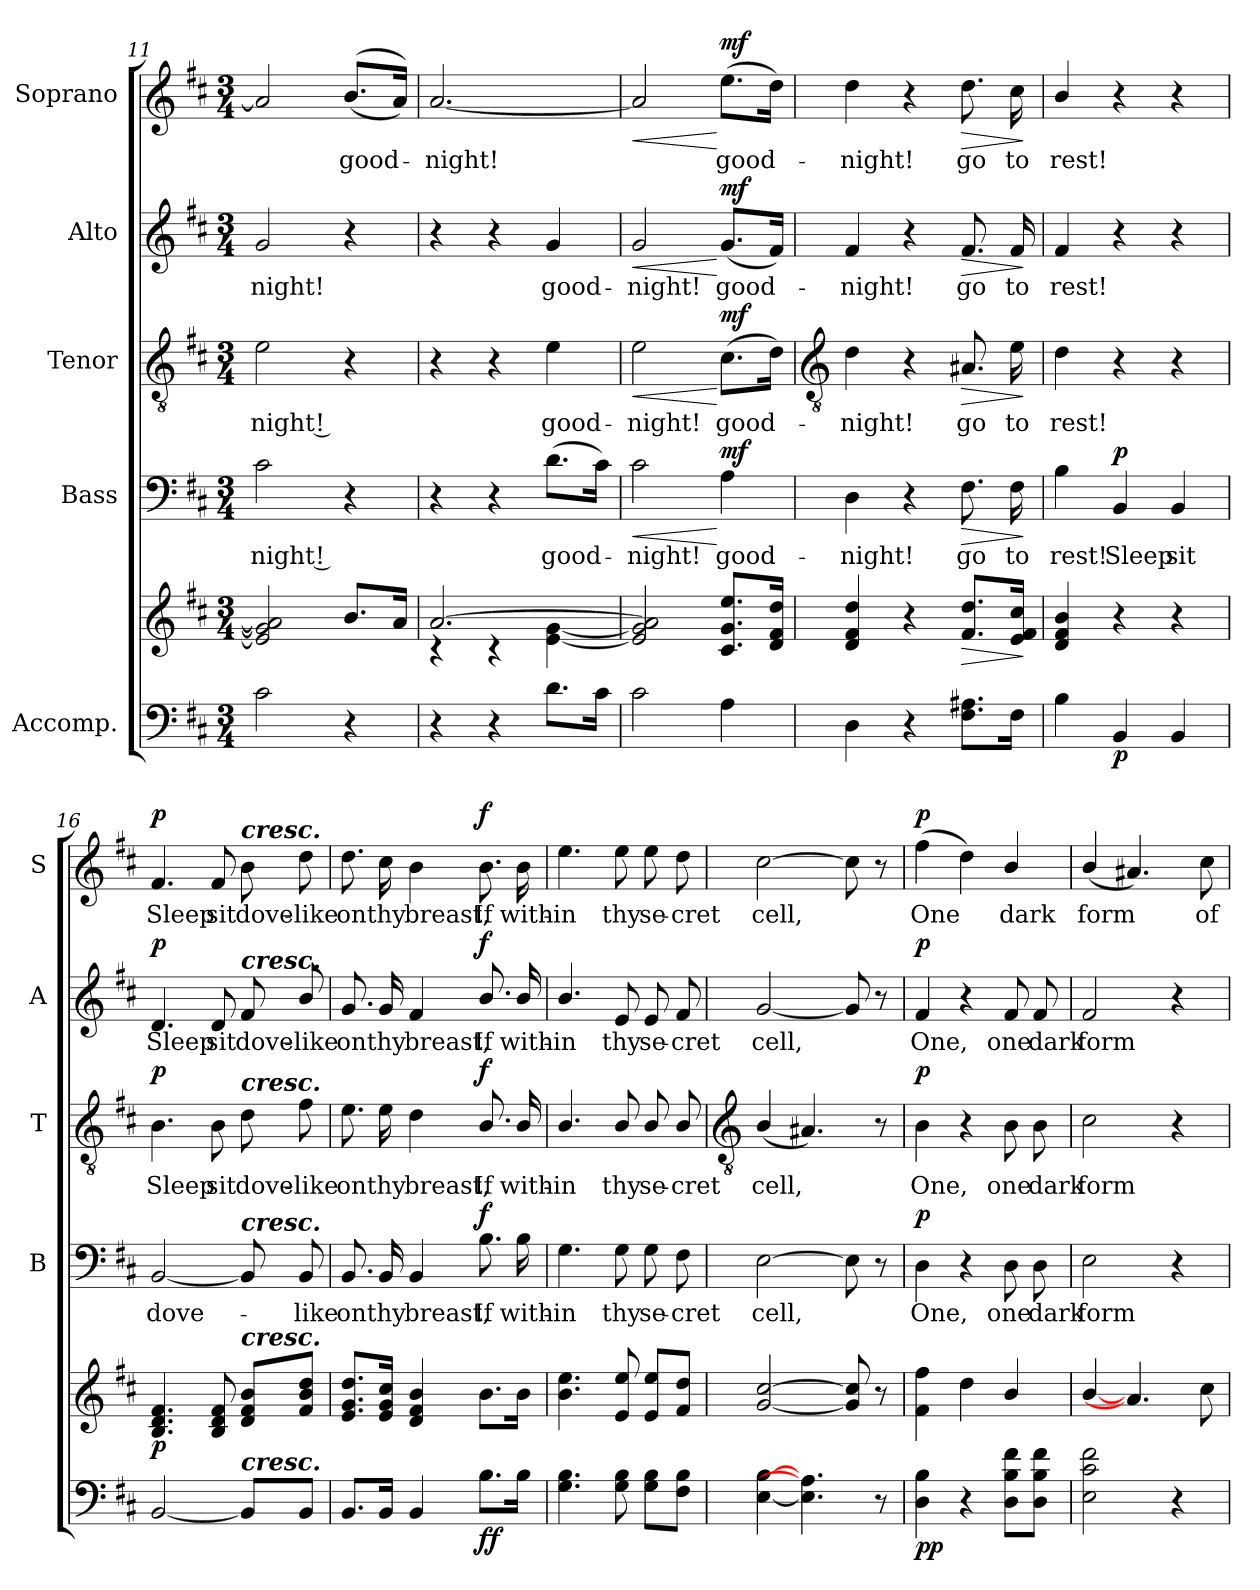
**kern	**kern	**dynam	**kern	**text	**dynam	**kern	**text	**dynam	**kern	**text	**dynam	**kern	**text	**dynam
*part5	*part5	*part5	*part4	*part4	*part4	*part3	*part3	*part3	*part2	*part2	*part2	*part1	*part1	*part1
*staff6	*staff5	*staff5/6	*staff4	*staff4	*staff4	*staff3	*staff3	*staff3	*staff2	*staff2	*staff2	*staff1	*staff1	*staff1
*I"Accomp.	*	*	*I"Bass	*	*	*I"Tenor	*	*	*I"Alto	*	*	*I"Soprano	*	*
*	*	*	*I'B	*	*	*I'T	*	*	*I'A	*	*	*I'S	*	*
*clefF4	*clefG2	*	*clefF4	*	*	*clefGv2	*	*	*clefG2	*	*	*clefG2	*	*
*k[f#c#]	*k[f#c#]	*	*k[f#c#]	*	*	*k[f#c#]	*	*	*k[f#c#]	*	*	*k[f#c#]	*	*
*D:	*D:	*	*D:	*	*	*D:	*	*	*D:	*	*	*D:	*	*
*M3/4	*M3/4	*	*M3/4	*	*	*M3/4	*	*	*M3/4	*	*	*M3/4	*	*
=11	=11	=11	=11	=11	=11	=11	=11	=11	=11	=11	=11	=11	=11	=11
*	*^	*	*	*	*	*	*	*	*	*	*	*	*	*
!	!	!	!	!	!LO:LY:b	!	!	!LO:LY:b	!	!	!LO:LY:b	!	!	!	!
2c#	2e/] 2g/] 2a/]	2.ryy	.	2c#	night !	.	2e	-night !	.	2g	-night!	.	2a]	.	.
!	!	!	!	!	!	!	!	!	!	!	!	!	!	!LO:LY:b	!
4r	8.b/L	.	.	4r	.	.	4r	.	.	4r	.	.	(<(<8.bL	good-	.
.	16a/J	.	.	.	.	.	.	.	.	.	.	.	16aJ))	.	.
=12	=12	=12	=12	=12	=12	=12	=12	=12	=12	=12	=12	=12	=12	=12	=12
!	!	!	!	!	!	!	!	!	!	!	!	!	!	!LO:LY:b	!
4r	[2.a/	4r	.	4r	.	.	4r	.	.	4r	.	.	[2.a	night!	.
4r	.	4r	.	4r	.	.	4r	.	.	4r	.	.	.	.	.
!	!	!	!	!	!LO:LY:b	!	!	!LO:LY:b	!	!	!LO:LY:b	!	!	!	!
8.d\L	.	[4e\ [4g\	.	(>8.dL	good-	.	4e	good-	.	4g	good-	.	.	.	.
16c#\J	.	.	.	16c#J)	.	.	.	.	.	.	.	.	.	.	.
=13	=13	=13	=13	=13	=13	=13	=13	=13	=13	=13	=13	=13	=13	=13	=13
!	!	!LO:N:vis=1	!	!	!LO:LY:b	!LO:HP:b	!	!LO:LY:b	!LO:HP:b	!	!LO:LY:b	!LO:HP:b	!	!	!LO:HP:b
2c#	2e/] 2g/] 2a/]	2.ryy	.	2c#	night!	<	2e	-night!	<	2g	-night!	<	2a]	.	<
!	!	!	!LO:DY:b=2	!	!LO:LY:b	!	!	!LO:LY:b	!	!	!LO:LY:b	!	!	!LO:LY:b	!
!	!	!	!LO:DY:n=1:b	!	!	!LO:DY:n=1:b	!	!	!LO:DY:n=1:b	!	!	!LO:DY:n=1:b	!	!	!LO:DY:n=1:b
4A	8.c#/ 8.g/ 8.ee/L	.	mf mf	4A	good-	[ mf	(>8.c#L	good-	[ mf	(<8.gL	good-	[ mf	(>8.eeL	good-	[ mf
.	16d/ 16f#/ 16dd/J	.	.	.	.	.	16dJ)	.	.	16f#J)	.	.	16ddJ)	.	.
*	*v	*v	*	*	*	*	*	*	*	*	*	*	*	*	*
!!LO:LB:g=z
=14	=14	=14	=14	=14	=14	=14	=14	=14	=14	=14	=14	=14	=14	=14
*	*	*	*	*	*	*clefGv2	*	*	*	*	*	*	*	*
!	!	!	!	!LO:LY:b	!	!	!LO:LY:b	!	!	!LO:LY:b	!	!	!LO:LY:b	!
4D	4d 4f# 4dd	.	4D	-night!	.	4d	night!	.	4f#	night!	.	4dd	night!	.
4r	4r	.	4r	.	.	4r	.	.	4r	.	.	4r	.	.
!	!	!LO:HP:b	!	!LO:LY:b	!LO:HP:b	!	!LO:LY:b	!LO:HP:b	!	!LO:LY:b	!LO:HP:b	!	!LO:LY:b	!LO:HP:b
8.F# 8.A#XL	8.f# 8.ddL	>	8.F#	go	>	8.A#X	go	>	8.f#	go	>	8.dd	go	>
!	!	!	!	!LO:LY:b	!	!	!LO:LY:b	!	!	!LO:LY:b	!	!	!LO:LY:b	!
16F#J	16e 16f# 16cc#J	.	16F#	to	.	16e	to	.	16f#	to	.	16cc#	to	.
.	.	]	.	.	]	.	.	]	.	.	]	.	.	]
=15	=15	=15	=15	=15	=15	=15	=15	=15	=15	=15	=15	=15	=15	=15
!	!	!	!	!LO:LY:b	!	!	!LO:LY:b	!	!	!LO:LY:b	!	!	!LO:LY:b	!
4B	4d 4f# 4b	.	4B	rest!	.	4d	rest!	.	4f#	rest!	.	4b/	rest!	.
!	!	!LO:DY:b=2	!	!LO:LY:b	!LO:DY:b	!	!	!	!	!	!	!	!	!
4BB	4r	p	4BB	Sleep	p	4r	.	.	4r	.	.	4r	.	.
!	!	!	!	!LO:LY:b	!	!	!	!	!	!	!	!	!	!
4BB	4r	.	4BB	sit	.	4r	.	.	4r	.	.	4r	.	.
=16	=16	=16	=16	=16	=16	=16	=16	=16	=16	=16	=16	=16	=16	=16
!	!	!LO:DY:b	!	!LO:LY:b	!	!	!LO:LY:b	!LO:DY:b	!	!LO:LY:b	!LO:DY:b	!	!LO:LY:b	!LO:DY:b
[2BB	4.B 4.d 4.f#	p	[2BB	dove-	.	4.B	Sleep	p	4.d	Sleep	p	4.f#	Sleep	p
!	!	!	!	!	!	!	!LO:LY:b	!	!	!LO:LY:b	!	!	!LO:LY:b	!
.	8B 8d 8f#	.	.	.	.	8B	sit	.	8d	sit	.	8f#	sit	.
!	!	!	!	!	!	!	!	!	!	!	!	!LO:TX:a:Bi:t=cresc.	!	!
!	!	!	!	!	!	!	!	!	!LO:TX:a:Bi:t=cresc.	!	!	!	!	!
!	!	!	!	!	!	!LO:TX:a:Bi:t=cresc.	!	!	!	!	!	!	!	!
!	!	!	!LO:TX:a:Bi:t=cresc.	!	!	!	!	!	!	!	!	!	!	!
!	!LO:TX:a:Bi:t=cresc.	!	!	!	!	!	!	!	!	!	!	!	!	!
!LO:TX:a:Bi:t=cresc.	!	!	!	!	!	!	!	!	!	!	!	!	!	!
!	!	!	!	!	!	!	!LO:LY:b	!	!	!LO:LY:b	!	!	!LO:LY:b	!
8BBL]	8d 8f# 8bL	.	8BB]	.	.	8d	dove-	.	8f#	dove-	.	8b	dove-	.
!	!	!	!	!LO:LY:b	!	!	!LO:LY:b	!	!	!LO:LY:b	!	!	!LO:LY:b	!
8BBJ	8f# 8b 8ddJ	.	8BB	like	.	8f#	-like	.	8b/	-like	.	8dd	-like	.
=17	=17	=17	=17	=17	=17	=17	=17	=17	=17	=17	=17	=17	=17	=17
!	!	!	!	!LO:LY:b	!	!	!LO:LY:b	!	!	!LO:LY:b	!	!	!LO:LY:b	!
8.BBL	8.e 8.g 8.ddL	.	8.BB	on	.	8.e	on	.	8.g	on	.	8.dd	on	.
!	!	!	!	!LO:LY:b	!	!	!LO:LY:b	!	!	!LO:LY:b	!	!	!LO:LY:b	!
16BBJ	16e 16g 16cc#J	.	16BB	thy	.	16e	thy	.	16g	thy	.	16cc#	thy	.
!	!	!	!	!LO:LY:b	!	!	!LO:LY:b	!	!	!LO:LY:b	!	!	!LO:LY:b	!
4BB	4d 4f# 4b	.	4BB	breast,	.	4d	breast,	.	4f#	breast,	.	4b	breast,	.
!	!	!LO:DY:b=2	!	!LO:LY:b	!	!	!LO:LY:b	!	!	!LO:LY:b	!	!	!LO:LY:b	!
!	!	!LO:DY:n=1:b	!	!	!LO:DY:b	!	!	!LO:DY:b	!	!	!LO:DY:b	!	!	!LO:DY:b
8.BL	8.bL	f f	8.B	If	f	8.B/	If	f	8.b/	If	f	8.b	If	f
!	!	!	!	!LO:LY:b	!	!	!LO:LY:b	!	!	!LO:LY:b	!	!	!LO:LY:b	!
16BJ	16bJ	.	16B	with-	.	16B/	with-	.	16b/	with-	.	16b	with-	.
=18	=18	=18	=18	=18	=18	=18	=18	=18	=18	=18	=18	=18	=18	=18
!	!	!	!	!LO:LY:b	!	!	!LO:LY:b	!	!	!LO:LY:b	!	!	!LO:LY:b	!
4.G 4.B	4.b 4.ee	.	4.G	-in	.	4.B/	-in	.	4.b/	-in	.	4.ee	-in	.
!	!	!	!	!LO:LY:b	!	!	!LO:LY:b	!	!	!LO:LY:b	!	!	!LO:LY:b	!
8G 8B	8e 8ee	.	8G	thy	.	8B/	thy	.	8e	thy	.	8ee	thy	.
!	!	!	!	!LO:LY:b	!	!	!LO:LY:b	!	!	!LO:LY:b	!	!	!LO:LY:b	!
8G 8BL	8e 8eeL	.	8G	se-	.	8B/	se-	.	8e	se-	.	8ee	se-	.
!	!	!	!	!LO:LY:b	!	!	!LO:LY:b	!	!	!LO:LY:b	!	!	!LO:LY:b	!
8F# 8BJ	8f# 8ddJ	.	8F#	-cret	.	8B/	-cret	.	8f#	-cret	.	8dd	-cret	.
!!LO:LB:g=z
=19	=19	=19	=19	=19	=19	=19	=19	=19	=19	=19	=19	=19	=19	=19
*	*	*	*	*	*	*clefGv2	*	*	*	*	*	*	*	*
!	!	!	!	!LO:LY:b	!	!	!LO:LY:b	!	!	!LO:LY:b	!	!	!LO:LY:b	!
[4E [4B	[2g [2cc#	.	[2E	cell,	.	(<4B/	cell,	.	[2g	cell,	.	[2cc#	cell,	.
4.E] 4.A#]	.	.	.	.	.	4.A#X)	.	.	.	.	.	.	.	.
.	8g] 8cc#]	.	8E]	.	.	.	.	.	8g]	.	.	8cc#]	.	.
8r	8r	.	8r	.	.	8r	.	.	8r	.	.	8r	.	.
=20	=20	=20	=20	=20	=20	=20	=20	=20	=20	=20	=20	=20	=20	=20
!	!	!LO:DY:b=2	!	!LO:LY:b	!	!	!LO:LY:b	!	!	!LO:LY:b	!	!	!LO:LY:b	!
!	!	!LO:DY:n=1:b	!	!	!LO:DY:b	!	!	!LO:DY:b	!	!	!LO:DY:b	!	!	!LO:DY:b
4D 4B	4f# 4ff#	p p	4D	One,	p	4B	One,	p	4f#	One,	p	(>4ff#	One	p
4r	4dd	.	4r	.	.	4r	.	.	4r	.	.	4dd)	.	.
!	!	!	!	!LO:LY:b	!	!	!LO:LY:b	!	!	!LO:LY:b	!	!	!LO:LY:b	!
8D 8B 8f#L	4b/	.	8D	one	.	8B	one	.	8f#	one	.	4b/	dark	.
!	!	!	!	!LO:LY:b	!	!	!LO:LY:b	!	!	!LO:LY:b	!	!	!	!
8D 8B 8f#J	.	.	8D	dark	.	8B	dark	.	8f#	dark	.	.	.	.
=21	=21	=21	=21	=21	=21	=21	=21	=21	=21	=21	=21	=21	=21	=21
!	!	!	!	!LO:LY:b	!	!	!LO:LY:b	!	!	!LO:LY:b	!	!	!LO:LY:b	!
2E 2c# 2f#	[4b/	.	2E	form	.	2c#	form	.	2f#	form	.	(<4b/	form	.
.	4.a#]	.	.	.	.	.	.	.	.	.	.	4.a#X)	.	.
4r	.	.	4r	.	.	4r	.	.	4r	.	.	.	.	.
!	!	!	!	!	!	!	!	!	!	!	!	!	!LO:LY:b	!
.	8cc#	.	.	.	.	.	.	.	.	.	.	8cc#	of	.
=	=	=	=	=	=	=	=	=	=	=	=	=	=	=
*-	*-	*-	*-	*-	*-	*-	*-	*-	*-	*-	*-	*-	*-	*-
